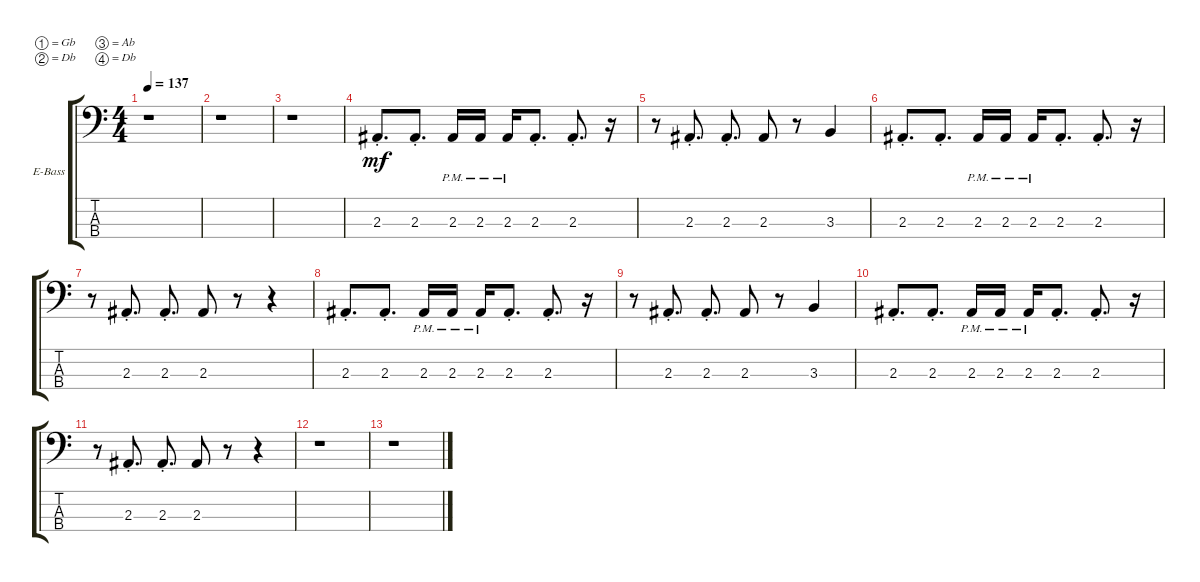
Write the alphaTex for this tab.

\defaultSystemsLayout 4
\bracketExtendMode groupsimilarinstruments
\firstSystemTrackNameOrientation horizontal
\otherSystemsTrackNameOrientation horizontal
\track ("Bass - Billy" "E-Bass") {instrument electricbassfinger}
\staff {score tabs}
\tuning (Gb2 Db2 Ab1 Db1)
\ts (4 4)
\tempo 137
\clef f4
\ks c
r.1{dy f} |
r.1 |
r.1 |
2.3{st}.8{d dy mf} 2.3{st}.8{d} 2.3{pm}.16 2.3{pm}.16 2.3{pm}.16 2.3{st}.8{d} 2.3{st}.8{d} r.16 |
r.8 2.3{st}.8{d} 2.3{st}.8{d} 2.3.8 r.8 3.3.4 |
2.3{st}.8{d} 2.3{st}.8{d} 2.3{pm}.16 2.3{pm}.16 2.3{pm}.16 2.3{st}.8{d} 2.3{st}.8{d} r.16 |
r.8 2.3{st}.8{d} 2.3{st}.8{d} 2.3.8 r.8 r.4 |
2.3{st}.8{d} 2.3{st}.8{d} 2.3{pm}.16 2.3{pm}.16 2.3{pm}.16 2.3{st}.8{d} 2.3{st}.8{d} r.16 |
r.8 2.3{st}.8{d} 2.3{st}.8{d} 2.3.8 r.8 3.3.4 |
2.3{st}.8{d} 2.3{st}.8{d} 2.3{pm}.16 2.3{pm}.16 2.3{pm}.16 2.3{st}.8{d} 2.3{st}.8{d} r.16 |
r.8 2.3{st}.8{d} 2.3{st}.8{d} 2.3.8 r.8 r.4 |
r.1 |
r.1
